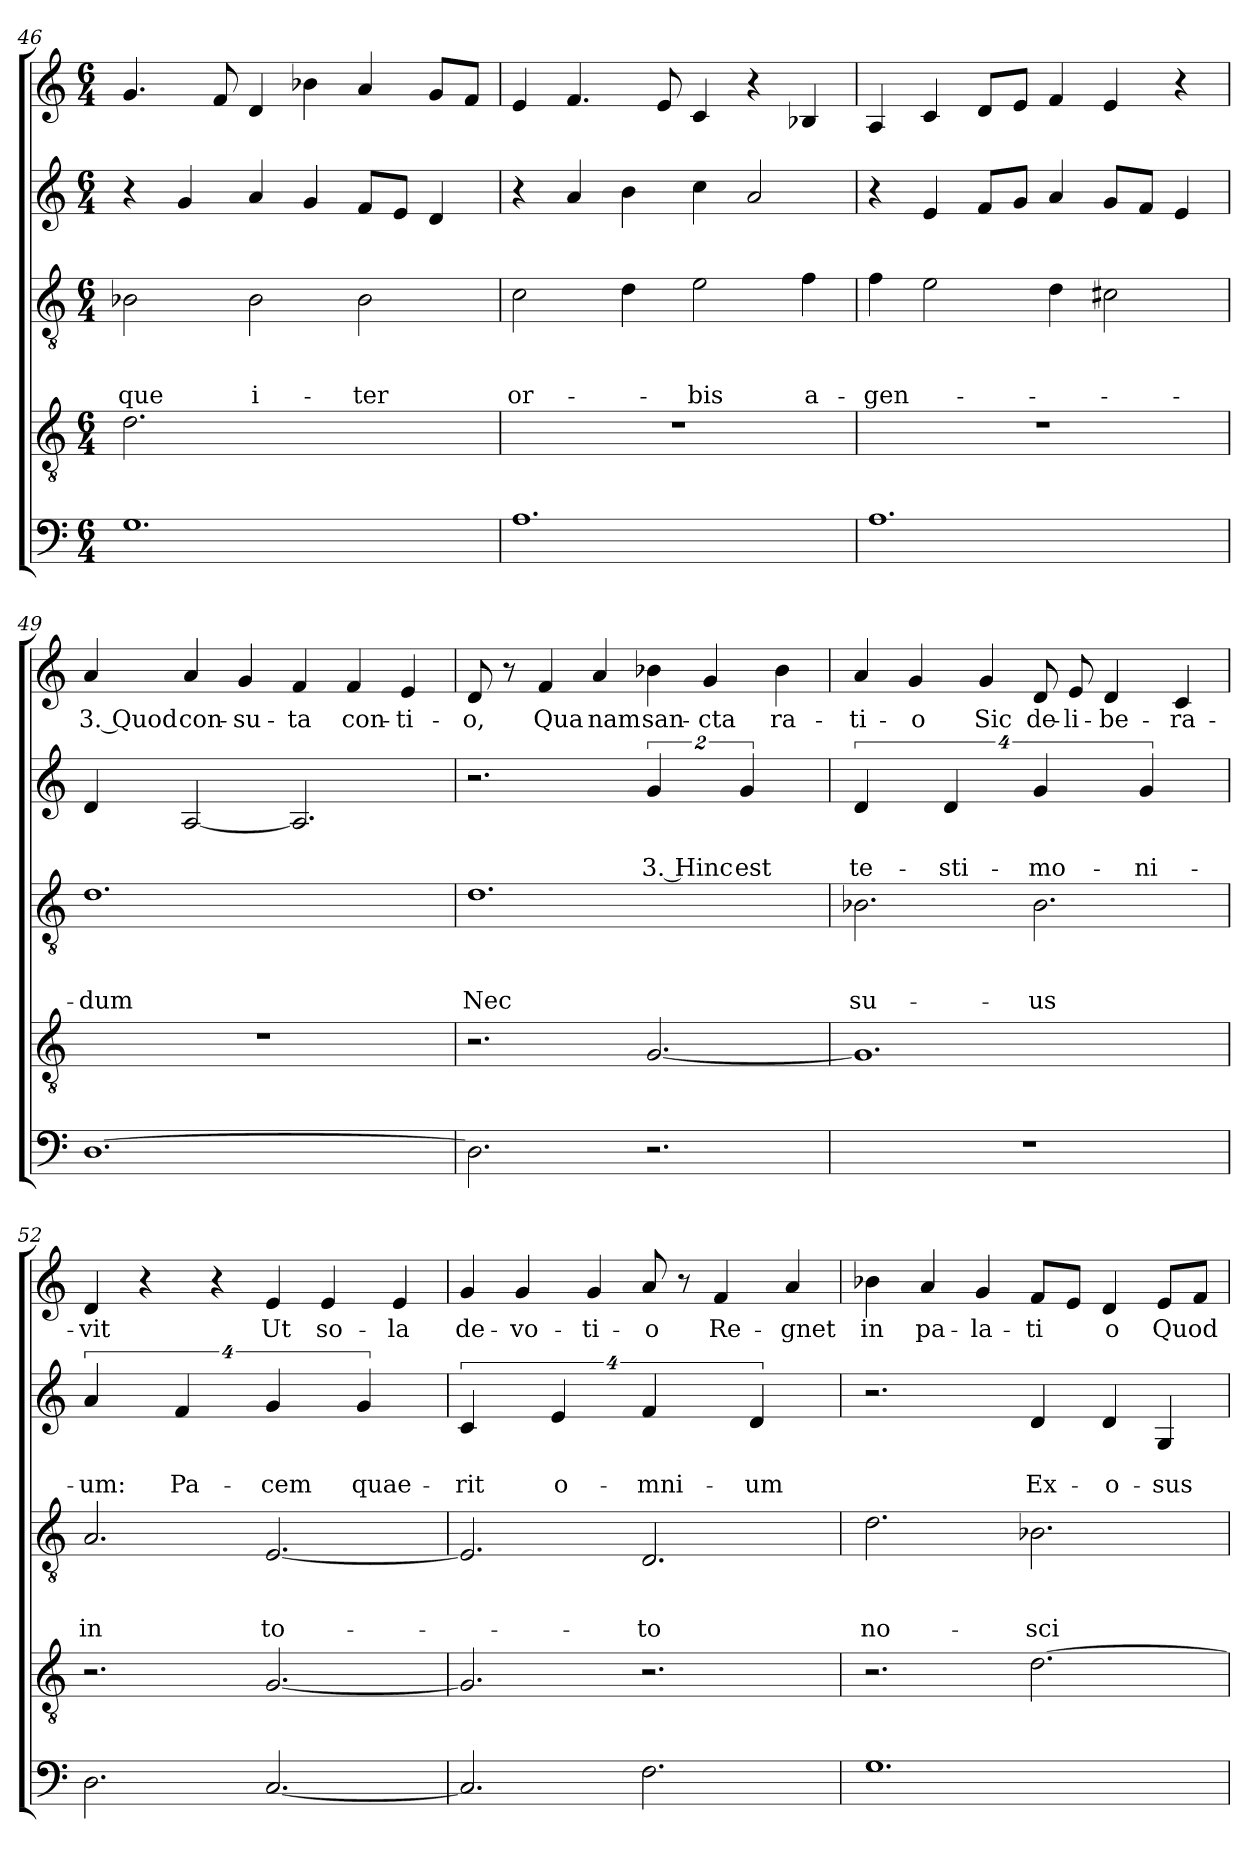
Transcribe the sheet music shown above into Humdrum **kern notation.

**kern	**kern	**kern	**text	**text	**text	**kern	**text	**text	**kern	**text
*part5	*part4	*part3	*part3	*part3	*part3	*part2	*part2	*part2	*part1	*part1
*staff5	*staff4	*staff3	*staff3	*staff3	*staff3	*staff2	*staff2	*staff2	*staff1	*staff1
*clefF4	*clefGv2	*clefGv2	*	*	*	*clefG2	*	*	*clefG2	*
*k[]	*k[]	*k[]	*	*	*	*k[]	*	*	*k[]	*
*C:	*C:	*C:	*	*	*	*C:	*	*	*C:	*
*M6/4	*M6/4	*M6/4	*	*	*	*M6/4	*	*	*M6/4	*
=46	=46	=46	=46	=46	=46	=46	=46	=46	=46	=46
!	!	!	!	!	!LO:LY:b	!	!	!	!	!
1.G	2.d\	2B-\	.	.	-que	4r	.	.	4.g/	.
.	.	.	.	.	.	4g/	.	.	.	.
.	.	.	.	.	.	.	.	.	8f/	.
!	!	!	!	!	!LO:LY:b	!	!	!	!	!
.	.	2B-\	.	.	i-	4a/	.	.	4d/	.
.	2.ryy	.	.	.	.	4g/	.	.	4b-\	.
!	!	!	!	!	!LO:LY:b	!	!	!	!	!
.	.	2B-\	.	.	-ter	8f/L	.	.	4a/	.
.	.	.	.	.	.	8e/J	.	.	.	.
.	.	.	.	.	.	4d/	.	.	8g/L	.
.	.	.	.	.	.	.	.	.	8f/J	.
=47	=47	=47	=47	=47	=47	=47	=47	=47	=47	=47
!	!	!	!	!	!LO:LY:b	!	!	!	!	!
1.A	1.r	2c\	.	.	or-	4r	.	.	4e/	.
.	.	.	.	.	.	4a/	.	.	4.f/	.
.	.	4d\	.	.	.	4b\	.	.	.	.
.	.	.	.	.	.	.	.	.	8e/	.
!	!	!	!	!	!LO:LY:b	!	!	!	!	!
.	.	2e\	.	.	-bis	4cc\	.	.	4c/	.
.	.	.	.	.	.	2a/	.	.	4r	.
!	!	!	!	!	!LO:LY:b	!	!	!	!	!
.	.	4f\	.	.	a-	.	.	.	4B-/	.
=48	=48	=48	=48	=48	=48	=48	=48	=48	=48	=48
!	!	!	!	!	!LO:LY:b	!	!	!	!	!
1.A	1.r	4f\	.	.	-gen-	4r	.	.	4A/	.
.	.	2e\	.	.	.	4e/	.	.	4c/	.
.	.	.	.	.	.	8f/L	.	.	8d/L	.
.	.	.	.	.	.	8g/J	.	.	8e/J	.
.	.	4d\	.	.	.	4a/	.	.	4f/	.
.	.	2c#\	.	.	.	8g/L	.	.	4e/	.
.	.	.	.	.	.	8f/J	.	.	.	.
.	.	.	.	.	.	4e/	.	.	4r	.
!!LO:PB:g=z
=49	=49	=49	=49	=49	=49	=49	=49	=49	=49	=49
!	!	!	!	!	!LO:LY:b	!	!	!	!	!LO:LY:b
[1.D	1.r	1.d	.	.	-dum	4d/	.	.	4a/	3. Quod
!	!	!	!	!	!	!	!	!	!	!LO:LY:b
.	.	.	.	.	.	[2A/	.	.	4a/	con-
!	!	!	!	!	!	!	!	!	!	!LO:LY:b
.	.	.	.	.	.	.	.	.	4g/	-su-
!	!	!	!	!	!	!	!	!	!	!LO:LY:b
.	.	.	.	.	.	2.A/]	.	.	4f/	-ta
!	!	!	!	!	!	!	!	!	!	!LO:LY:b
.	.	.	.	.	.	.	.	.	4f/	con-
!	!	!	!	!	!	!	!	!	!	!LO:LY:b
.	.	.	.	.	.	.	.	.	4e/	-ti-
=50	=50	=50	=50	=50	=50	=50	=50	=50	=50	=50
!	!	!	!	!	!LO:LY:b	!	!	!	!	!LO:LY:b
2.D\]	2.r	1.d	.	.	Nec	2.r	.	.	8d/	-o,
.	.	.	.	.	.	.	.	.	8r	.
!	!	!	!	!	!	!	!	!	!	!LO:LY:b
.	.	.	.	.	.	.	.	.	4f/	Qua
!	!	!	!	!	!	!	!	!	!	!LO:LY:b
.	.	.	.	.	.	.	.	.	4a/	nam
!	!	!	!	!	!	!	!	!LO:LY:b	!	!LO:LY:b
2.r	[2.G/	.	.	.	.	8%3g/	.	3. Hinc	4b-X\	san-
!	!	!	!	!	!	!	!	!	!	!LO:LY:b
.	.	.	.	.	.	.	.	.	4g/	-cta
!	!	!	!	!	!	!	!	!LO:LY:b	!	!
.	.	.	.	.	.	8%3g/	.	est	.	.
!	!	!	!	!	!	!	!	!	!	!LO:LY:b
.	.	.	.	.	.	.	.	.	4b-\	ra-
=51	=51	=51	=51	=51	=51	=51	=51	=51	=51	=51
!	!	!	!	!	!LO:LY:b	!	!	!LO:LY:b	!	!LO:LY:b
1.r	1.G]	2.B-X\	.	.	su-	8%3d/	.	te-	4a/	-ti-
!	!	!	!	!	!	!	!	!	!	!LO:LY:b
.	.	.	.	.	.	.	.	.	4g/	-o
!	!	!	!	!	!	!	!	!LO:LY:b	!	!
.	.	.	.	.	.	8%3d/	.	-sti-	.	.
!	!	!	!	!	!	!	!	!	!	!LO:LY:b
.	.	.	.	.	.	.	.	.	4g/	Sic
!	!	!	!	!	!LO:LY:b	!	!	!LO:LY:b	!	!LO:LY:b
.	.	2.B-\	.	.	-us	8%3g/	.	-mo-	8d/	de-
!	!	!	!	!	!	!	!	!	!	!LO:LY:b
.	.	.	.	.	.	.	.	.	8e/	-li-
!	!	!	!	!	!	!	!	!	!	!LO:LY:b
.	.	.	.	.	.	.	.	.	4d/	-be-
!	!	!	!	!	!	!	!	!LO:LY:b	!	!
.	.	.	.	.	.	8%3g/	.	-ni-	.	.
!	!	!	!	!	!	!	!	!	!	!LO:LY:b
.	.	.	.	.	.	.	.	.	4c/	-ra-
=52	=52	=52	=52	=52	=52	=52	=52	=52	=52	=52
!	!	!	!	!	!LO:LY:b	!	!	!LO:LY:b	!	!LO:LY:b
2.D\	2.r	2.A/	.	.	in	8%3a/	.	-um:	4d/	-vit
.	.	.	.	.	.	.	.	.	4r	.
!	!	!	!	!	!	!	!	!LO:LY:b	!	!
.	.	.	.	.	.	8%3f/	.	Pa-	.	.
.	.	.	.	.	.	.	.	.	4r	.
!	!	!	!	!	!LO:LY:b	!	!	!LO:LY:b	!	!LO:LY:b
[2.C/	[2.G/	[2.E/	.	.	to-	8%3g/	.	-cem	4e/	Ut
!	!	!	!	!	!	!	!	!	!	!LO:LY:b
.	.	.	.	.	.	.	.	.	4e/	so-
!	!	!	!	!	!	!	!	!LO:LY:b	!	!
.	.	.	.	.	.	8%3g/	.	quae-	.	.
!	!	!	!	!	!	!	!	!	!	!LO:LY:b
.	.	.	.	.	.	.	.	.	4e/	-la
=53	=53	=53	=53	=53	=53	=53	=53	=53	=53	=53
!	!	!	!	!	!	!	!	!LO:LY:b	!	!LO:LY:b
2.C/]	2.G/]	2.E/]	.	.	.	8%3c/	.	-rit	4g/	de-
!	!	!	!	!	!	!	!	!	!	!LO:LY:b
.	.	.	.	.	.	.	.	.	4g/	-vo-
!	!	!	!	!	!	!	!	!LO:LY:b	!	!
.	.	.	.	.	.	8%3e/	.	o-	.	.
!	!	!	!	!	!	!	!	!	!	!LO:LY:b
.	.	.	.	.	.	.	.	.	4g/	-ti-
!	!	!	!	!	!LO:LY:b	!	!	!LO:LY:b	!	!LO:LY:b
2.F\	2.r	2.D/	.	.	-to	8%3f/	.	-mni-	8a/	-o
.	.	.	.	.	.	.	.	.	8r	.
!	!	!	!	!	!	!	!	!	!	!LO:LY:b
.	.	.	.	.	.	.	.	.	4f/	Re-
!	!	!	!	!	!	!	!	!LO:LY:b	!	!
.	.	.	.	.	.	8%3d/	.	-um	.	.
!	!	!	!	!	!	!	!	!	!	!LO:LY:b
.	.	.	.	.	.	.	.	.	4a/	-gnet
!!LO:LB:g=z
=54	=54	=54	=54	=54	=54	=54	=54	=54	=54	=54
!	!	!	!	!	!LO:LY:b	!	!	!	!	!LO:LY:b
1.G	2.r	2.d\	.	.	no-	2.r	.	.	4b-X\	in
!	!	!	!	!	!	!	!	!	!	!LO:LY:b
.	.	.	.	.	.	.	.	.	4a/	pa-
!	!	!	!	!	!	!	!	!	!	!LO:LY:b
.	.	.	.	.	.	.	.	.	4g/	-la-
!	!	!	!	!	!LO:LY:b	!	!	!LO:LY:b	!	!LO:LY:b
.	[2.d\	2.B-\	.	.	-sci-	4d/	.	Ex-	8f/L	-ti
.	.	.	.	.	.	.	.	.	8e/J	.
!	!	!	!	!	!	!	!	!LO:LY:b	!	!LO:LY:b
.	.	.	.	.	.	4d/	.	-o-	4d/	o
!	!	!	!	!	!	!	!	!LO:LY:b	!	!LO:LY:b
.	.	.	.	.	.	4G/	.	-sus	8e/L	Quod
.	.	.	.	.	.	.	.	.	8f/J	.
=	=	=	=	=	=	=	=	=	=	=
*-	*-	*-	*-	*-	*-	*-	*-	*-	*-	*-
